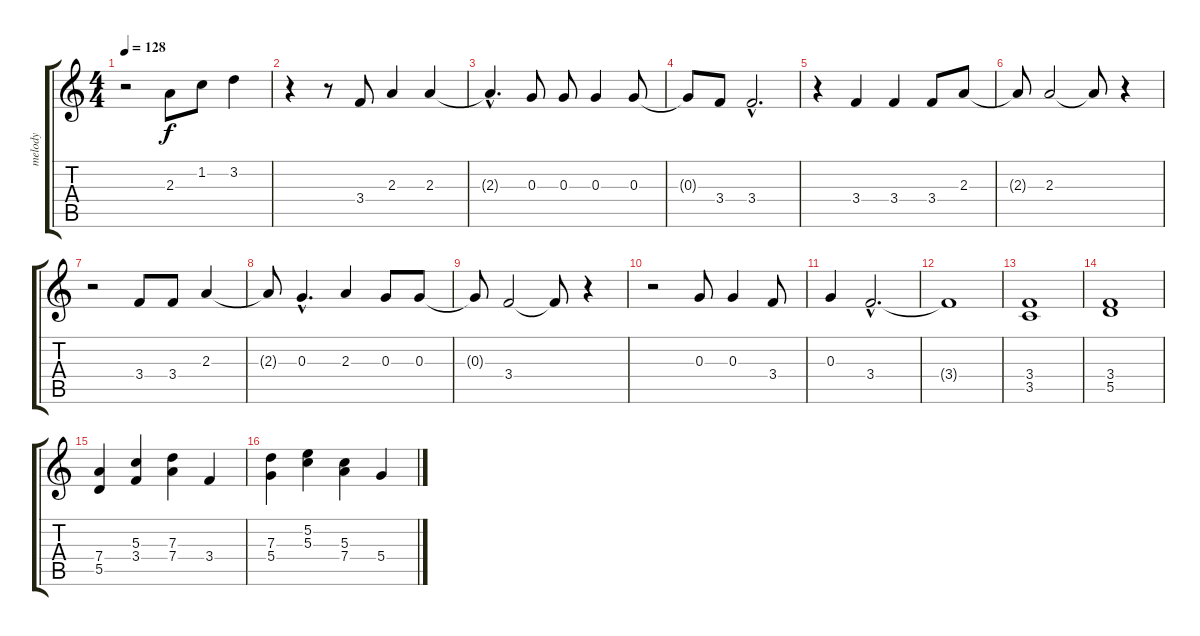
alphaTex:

\track ("melody" "melody") {instrument acousticguitarsteel}
\staff {score tabs}
\tuning (E4 B3 G3 D3 A2 E2) {hide}
\ts (4 4)
\tempo 128
\clef g2
\ks c
r.2{dy f} 2.3.8 1.2.8 3.2.4 |
r.4 r.8 3.4.8 2.3.4 2.3.4 |
2.3{hac t}.4{d} 0.3.8 0.3.8 0.3.4 0.3.8 |
0.3{t}.8 3.4.8 3.4{hac}.2{d} |
r.4 3.4.4 3.4.4 3.4.8 2.3.8 |
2.3{t}.8 2.3.2 2.3{t}.8 r.4 |
r.2 3.4.8 3.4.8 2.3.4 |
2.3{t}.8 0.3{hac}.4{d} 2.3.4 0.3.8 0.3.8 |
0.3{t}.8 3.4.2 3.4{t}.8 r.4 |
r.2 0.3.8 0.3.4 3.4.8 |
0.3.4 3.4{hac}.2{d} |
3.4{t}.1 |
(3.4 3.5).1 |
(3.4 5.5).1 |
(7.4 5.5).4 (5.3 3.4).4 (7.3 7.4).4 3.4.4 |
(7.3 5.4).4 (5.2 5.3).4 (5.3 7.4).4 5.4.4
